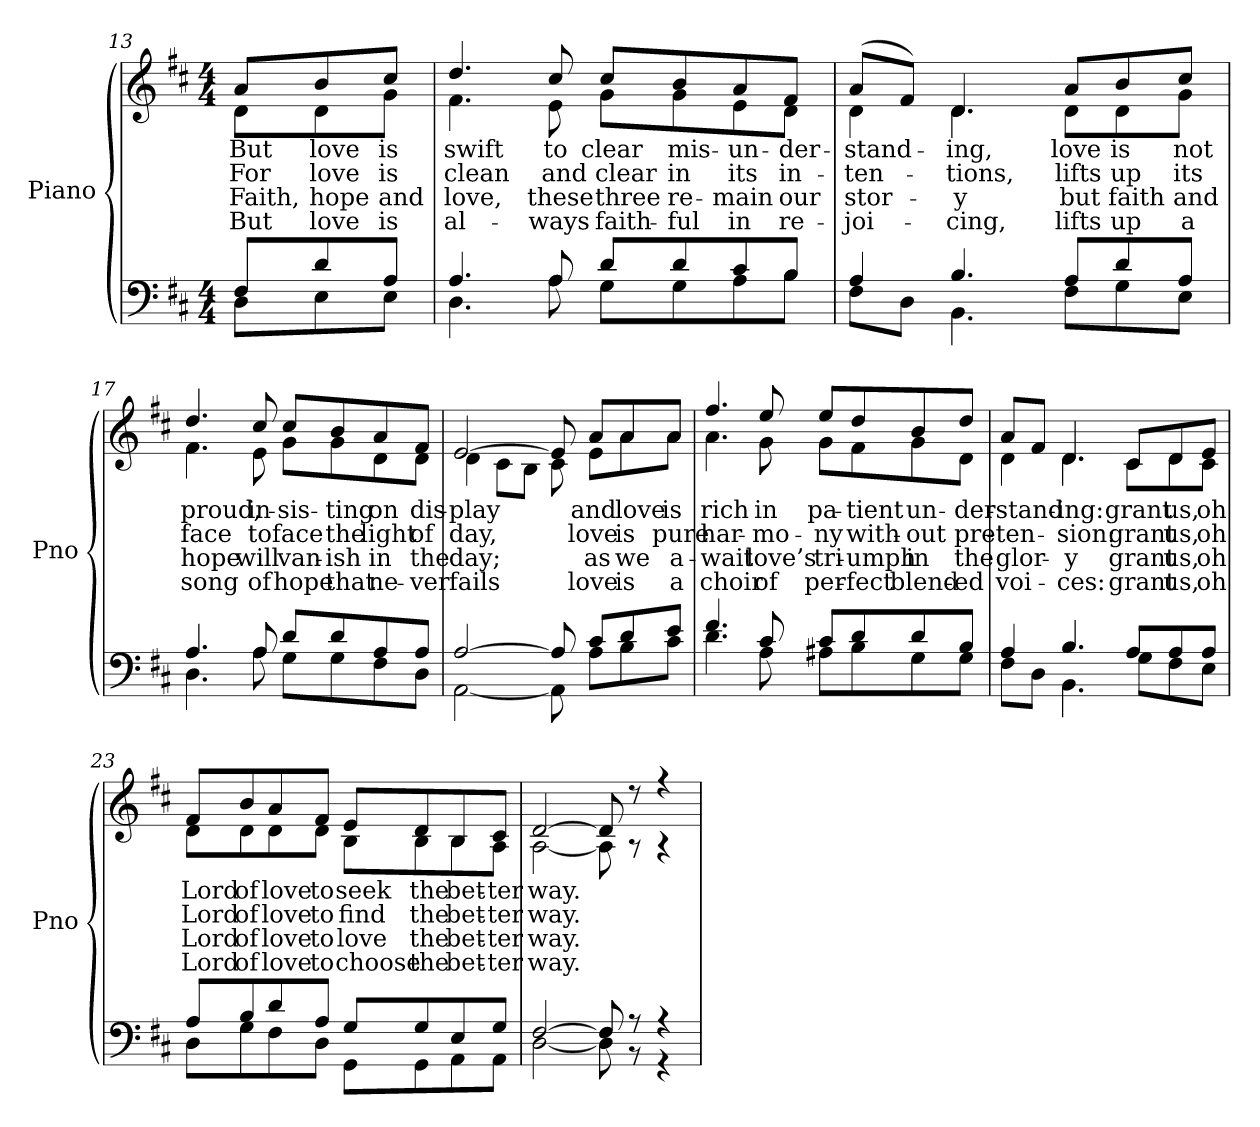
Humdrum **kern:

**kern	**kern	**text	**text	**text	**text
*part2	*part1	*part1	*part1	*part1	*part1
*staff2	*staff1	*staff1	*staff1	*staff1	*staff1
*I"Piano	*I"Piano	*	*	*	*
*I'Pno	*I'Pno	*	*	*	*
!!LO:LB:g=z
*clefF4	*clefG2	*	*	*	*
*k[f#c#]	*k[f#c#]	*	*	*	*
*M4/4	*M4/4	*	*	*	*
=13	=13	=13	=13	=13	=13
*^	*	*	*	*	*
!	!	!	!LO:LY:b	!LO:LY:b	!LO:LY:b	!LO:LY:b
*	*	*^	*	*	*	*
8F#/L	8D\L	8a/L	8d\L	But	For	Faith,	But
!	!	!	!	!LO:LY:b	!LO:LY:b	!LO:LY:b	!LO:LY:b
8d/	8E\	8b/	8d\	love	love	hope	love
!	!	!	!	!LO:LY:b	!LO:LY:b	!LO:LY:b	!LO:LY:b
8A/J	8E\J	8cc#/J	8g\J	is	is	and	is
=14	=14	=14	=14	=14	=14	=14	=14
!	!	!	!	!LO:LY:b	!LO:LY:b	!LO:LY:b	!LO:LY:b
4.A/	4.D\	4.dd/	4.f#\	swift	clean	love,	al-
!	!	!	!	!LO:LY:b	!LO:LY:b	!LO:LY:b	!LO:LY:b
8A/	8A\	8cc#/	8e\	to	and	these	-ways
!	!	!	!	!LO:LY:b	!LO:LY:b	!LO:LY:b	!LO:LY:b
8d/L	8G\L	8cc#/L	8g\L	clear	clear	three	faith-
!	!	!	!	!LO:LY:b	!LO:LY:b	!LO:LY:b	!LO:LY:b
8d/	8G\	8b/	8g\	mis-	in	re-	-ful
!	!	!	!	!LO:LY:b	!LO:LY:b	!LO:LY:b	!LO:LY:b
8c#/	8A\	8a/	8e\	-un-	its	-main	in
!	!	!	!	!LO:LY:b	!LO:LY:b	!LO:LY:b	!LO:LY:b
8B/J	8B\J	8f#/J	8d\J	-der-	in-	our	re-
=15	=15	=15	=15	=15	=15	=15	=15
!	!	!	!	!LO:LY:b	!LO:LY:b	!LO:LY:b	!LO:LY:b
4A/	8F#\L	(>8a/L	4d\	-stand-	-ten-	stor-	-joi-
.	8D\J	8f#/J)	.	.	.	.	.
!	!	!	!	!LO:LY:b	!LO:LY:b	!LO:LY:b	!LO:LY:b
4.B/	4.BB\	4.d/	4.d\	-ing,	-tions,	-y	-cing,
!!LO:LB:g=z	!!
=16-	=16-	=16-	=16-	=16-	=16-	=16-	=16-
!	!	!	!	!LO:LY:b	!LO:LY:b	!LO:LY:b	!LO:LY:b
8A/L	8F#\L	8a/L	8d\L	love	lifts	but	lifts
!	!	!	!	!LO:LY:b	!LO:LY:b	!LO:LY:b	!LO:LY:b
8d/	8G\	8b/	8d\	is	up	faith	up
!	!	!	!	!LO:LY:b	!LO:LY:b	!LO:LY:b	!LO:LY:b
8A/J	8E\J	8cc#/J	8g\J	not	its	and	a
=17	=17	=17	=17	=17	=17	=17	=17
!	!	!	!	!LO:LY:b	!LO:LY:b	!LO:LY:b	!LO:LY:b
4.A/	4.D\	4.dd/	4.f#\	proud,	face	hope	song
!	!	!	!	!LO:LY:b	!LO:LY:b	!LO:LY:b	!LO:LY:b
8A/	8A\	8cc#/	8e\	in-	to	will	of
!	!	!	!	!LO:LY:b	!LO:LY:b	!LO:LY:b	!LO:LY:b
8d/L	8G\L	8cc#/L	8g\L	-sis-	face	van-	hope
!	!	!	!	!LO:LY:b	!LO:LY:b	!LO:LY:b	!LO:LY:b
8d/	8G\	8b/	8g\	-ting	the	-ish	that
!	!	!	!	!LO:LY:b	!LO:LY:b	!LO:LY:b	!LO:LY:b
8A/	8F#\	8a/	8d\	on	light	in	ne-
!	!	!	!	!LO:LY:b	!LO:LY:b	!LO:LY:b	!LO:LY:b
8A/J	8D\J	8f#/J	8d\J	dis-	of	the	-ver
=18	=18	=18	=18	=18	=18	=18	=18
!	!	!	!	!LO:LY:b	!LO:LY:b	!LO:LY:b	!LO:LY:b
[2A/	[2AA\	[2e/	4d\	-play	day,	day;	fails
.	.	.	8c#\L	.	.	.	.
.	.	.	8B\J	.	.	.	.
8A/]	8AA\]	8e/]	8c#\	.	.	.	.
!!LO:LB:g=z	!!
=19-	=19-	=19-	=19-	=19-	=19-	=19-	=19-
!	!	!	!	!LO:LY:b	!LO:LY:b	!LO:LY:b	!LO:LY:b
8c#/L	8A\L	8a/L	8e\L	and	love	as	love
!	!	!	!	!LO:LY:b	!LO:LY:b	!LO:LY:b	!LO:LY:b
8d/	8B\	8a/	8a\	love	is	we	is
!	!	!	!	!LO:LY:b	!LO:LY:b	!LO:LY:b	!LO:LY:b
8e/J	8c#\J	8a/J	8a\J	is	pure	a-	a
=20	=20	=20	=20	=20	=20	=20	=20
!	!	!	!	!LO:LY:b	!LO:LY:b	!LO:LY:b	!LO:LY:b
4.f#/	4.d\	4.ff#/	4.a\	rich	har-	-wait	choir
!	!	!	!	!LO:LY:b	!LO:LY:b	!LO:LY:b	!LO:LY:b
8c#/	8A\	8ee/	8g\	in	-mo-	love’s	of
!	!	!	!	!LO:LY:b	!LO:LY:b	!LO:LY:b	!LO:LY:b
8c#/L	8A#X\L	8ee/L	8g\L	pa-	-ny	tri-	per-
!	!	!	!	!LO:LY:b	!LO:LY:b	!LO:LY:b	!LO:LY:b
8d/	8B\	8dd/	8f#\	-tient	with-	-umph	-fect
!	!	!	!	!LO:LY:b	!LO:LY:b	!LO:LY:b	!LO:LY:b
8d/	8G\	8b/	8g\	un-	-out	in	blend-
!	!	!	!	!LO:LY:b	!LO:LY:b	!LO:LY:b	!LO:LY:b
8B/J	8G\J	8dd/J	8d\J	-der-	pre-	the	-ed
=21	=21	=21	=21	=21	=21	=21	=21
!	!	!	!	!LO:LY:b	!LO:LY:b	!LO:LY:b	!LO:LY:b
4A/	8F#\L	8a/L	4d\	-stand-	-ten-	glor-	voi-
.	8D\J	8f#/J	.	.	.	.	.
!	!	!	!	!LO:LY:b	!LO:LY:b	!LO:LY:b	!LO:LY:b
4.B/	4.BB\	4.d/	4.d\	-ing:	-sion:	-y	-ces:
!!LO:LB:g=z	!!
=22-	=22-	=22-	=22-	=22-	=22-	=22-	=22-
!	!	!	!	!LO:LY:b	!LO:LY:b	!LO:LY:b	!LO:LY:b
8A/L	8G\L	8c#/L	8c#\L	grant	grant	grant	grant
!	!	!	!	!LO:LY:b	!LO:LY:b	!LO:LY:b	!LO:LY:b
8A/	8F#\	8d/	8d\	us,	us,	us,	us,
!	!	!	!	!LO:LY:b	!LO:LY:b	!LO:LY:b	!LO:LY:b
8A/J	8E\J	8e/J	8c#\J	oh	oh	oh	oh
=23	=23	=23	=23	=23	=23	=23	=23
!	!	!	!	!LO:LY:b	!LO:LY:b	!LO:LY:b	!LO:LY:b
8A/L	8D\L	8f#/L	8d\L	Lord	Lord	Lord	Lord
!	!	!	!	!LO:LY:b	!LO:LY:b	!LO:LY:b	!LO:LY:b
8B/	8G\	8b/	8d\	of	of	of	of
!	!	!	!	!LO:LY:b	!LO:LY:b	!LO:LY:b	!LO:LY:b
8d/	8F#\	8a/	8d\	love	love	love	love
!	!	!	!	!LO:LY:b	!LO:LY:b	!LO:LY:b	!LO:LY:b
8A/J	8D\J	8f#/J	8d\J	to	to	to	to
!	!	!	!	!LO:LY:b	!LO:LY:b	!LO:LY:b	!LO:LY:b
8G/L	8GG\L	8e/L	8B\L	seek	find	love	choose
!	!	!	!	!LO:LY:b	!LO:LY:b	!LO:LY:b	!LO:LY:b
8G/	8GG\	8d/	8B\	the	the	the	the
!	!	!	!	!LO:LY:b	!LO:LY:b	!LO:LY:b	!LO:LY:b
8E/	8AA\	8B/	8B\	bet-	bet-	bet-	bet-
!	!	!	!	!LO:LY:b	!LO:LY:b	!LO:LY:b	!LO:LY:b
8G/J	8AA\J	8c#/J	8A\J	-ter	-ter	-ter	-ter
=24	=24	=24	=24	=24	=24	=24	=24
!	!	!	!	!LO:LY:b	!LO:LY:b	!LO:LY:b	!LO:LY:b
[2F#/	[2D\	[2d/	[2A\	way.	way.	way.	way.
8F#/]	8D\]	8d/]	8A\]	.	.	.	.
8r	8r	8r	8r	.	.	.	.
4r	4r	4r	4r	.	.	.	.
*v	*v	*	*	*	*	*	*
*	*v	*v	*	*	*	*
=	=	=	=	=	=
*-	*-	*-	*-	*-	*-
